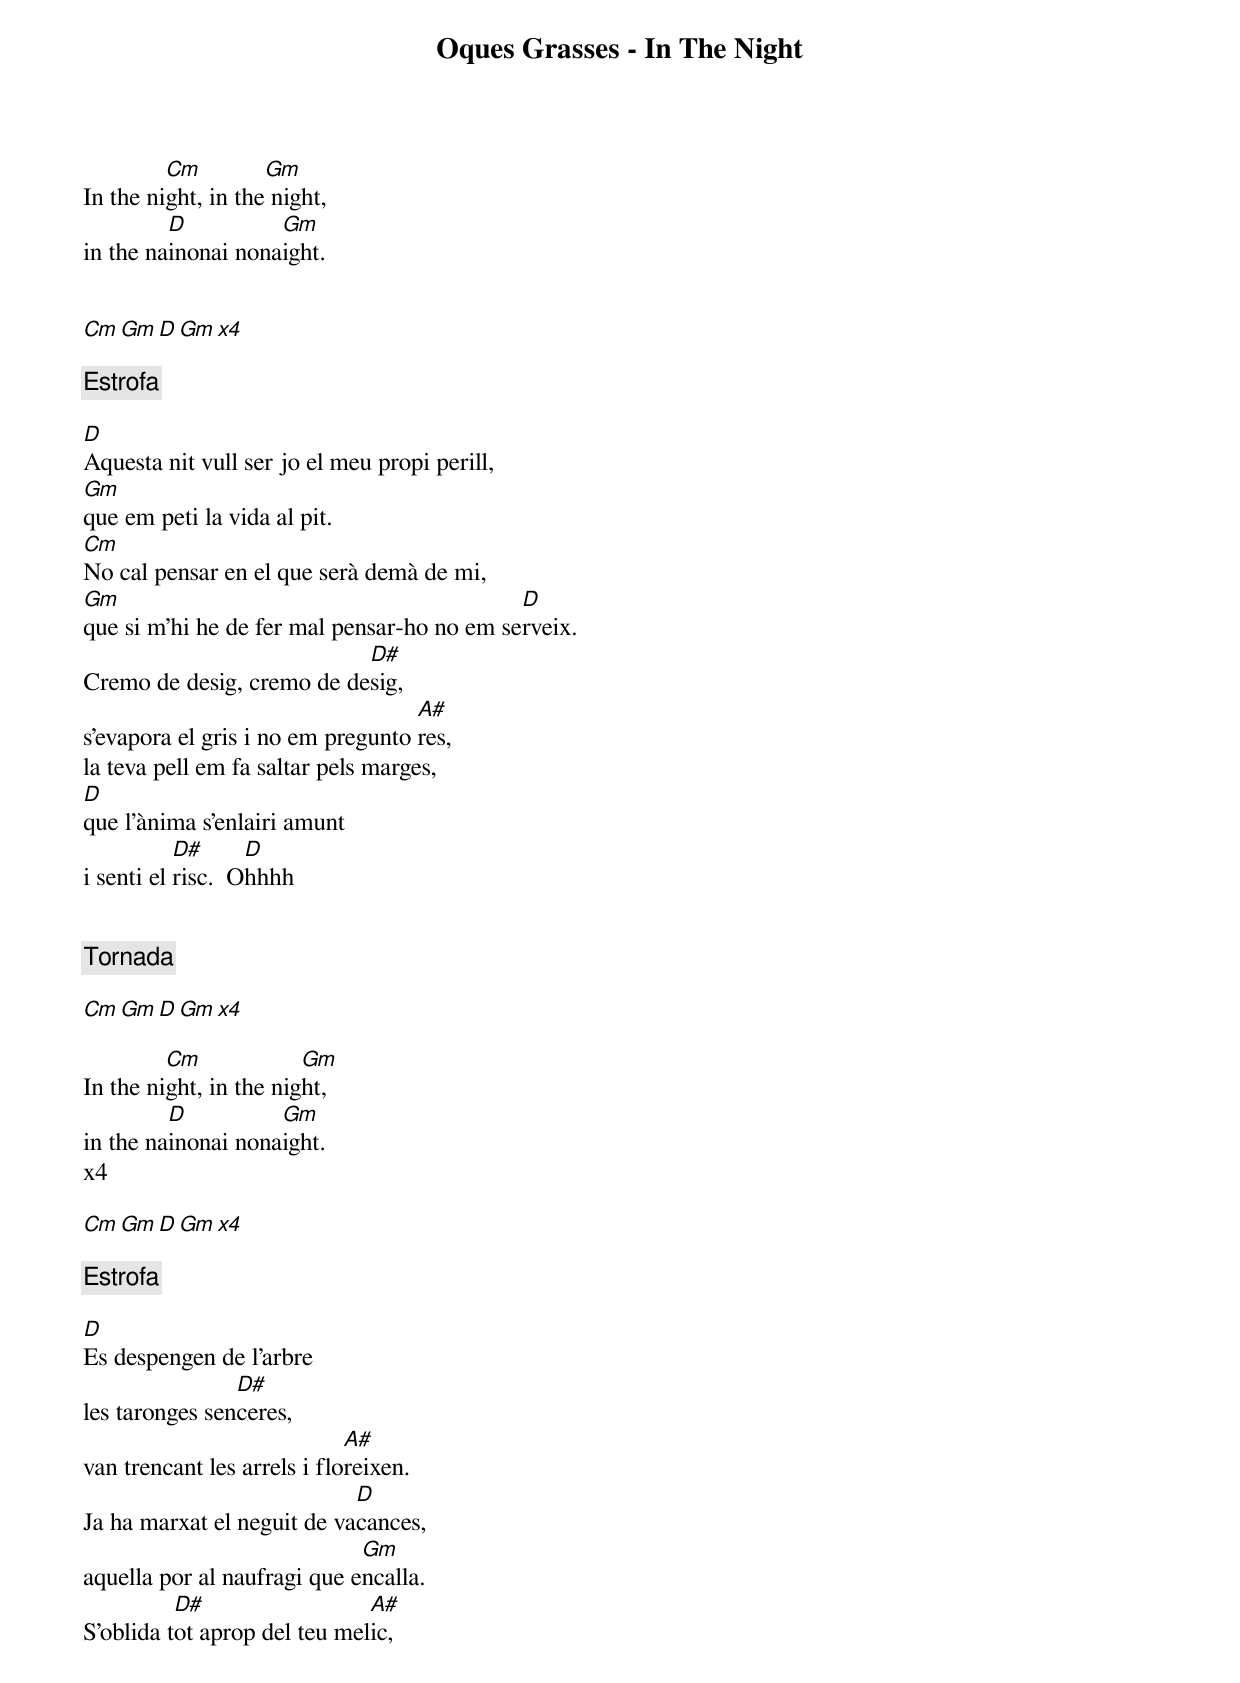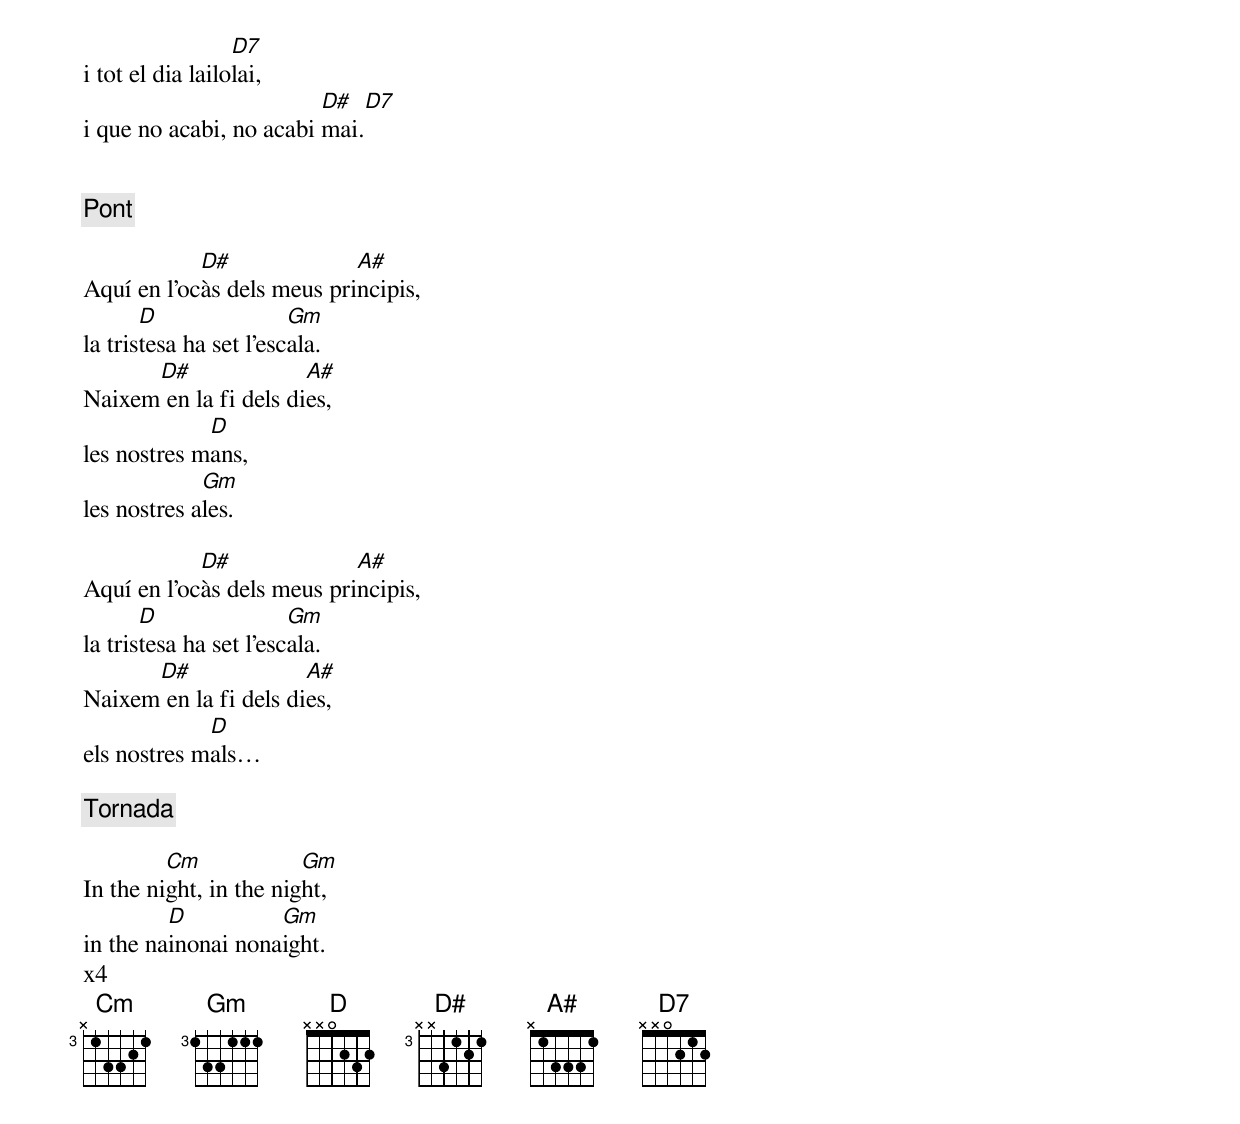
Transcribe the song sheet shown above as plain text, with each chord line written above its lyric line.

Oques Grasses - In The Night

         Cm         Gm
In the night, in the night,
         D          Gm
in the nainonai nonaight.


Cm Gm D Gm x4

[Estrofa]

D
Aquesta nit vull ser jo el meu propi perill,
Gm
que em peti la vida al pit.
Cm
No cal pensar en el que serà demà de mi,
Gm                                          D
que si m’hi he de fer mal pensar-ho no em serveix.
                           D#
Cremo de desig, cremo de desig,
                                   A#
s’evapora el gris i no em pregunto res,
la teva pell em fa saltar pels marges,
D
que l’ànima s’enlairi amunt
           D#      D
i senti el risc.  Ohhhh


[Tornada]

Cm Gm D Gm x4

         Cm             Gm
In the night, in the night,
         D          Gm
in the nainonai nonaight.
x4

Cm Gm D Gm x4

[Estrofa]

D
Es despengen de l’arbre
                D#
les taronges senceres,
                             A#
van trencant les arrels i floreixen.
                            D
Ja ha marxat el neguit de vacances,
                             Gm
aquella por al naufragi que encalla.
          D#                  A#
S’oblida tot aprop del teu melic,
                  D7
i tot el dia lailolai,
                         D#    D7
i que no acabi, no acabi mai.


[Pont]

            D#              A#
Aquí en l’ocàs dels meus principis,
       D                Gm
la tristesa ha set l’escala.
      D#               A#
Naixem en la fi dels dies,
             D
les nostres mans,
             Gm
les nostres ales.

            D#              A#
Aquí en l’ocàs dels meus principis,
       D                Gm
la tristesa ha set l’escala.
      D#               A#
Naixem en la fi dels dies,
             D
els nostres mals…

[Tornada]

         Cm             Gm
In the night, in the night,
         D          Gm
in the nainonai nonaight.
x4
